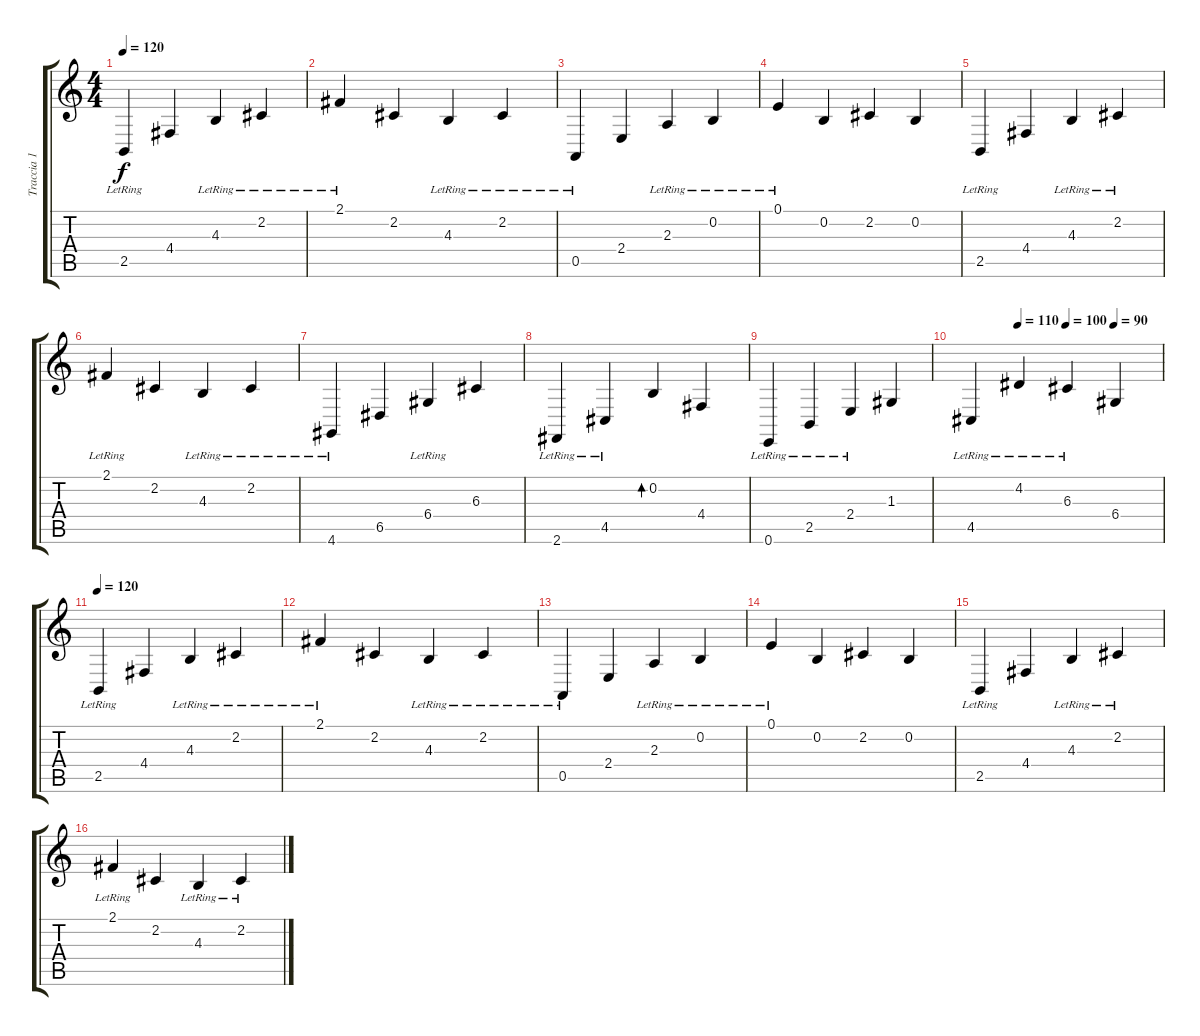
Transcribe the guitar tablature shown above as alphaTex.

\track ("Traccia 1" "Traccia 1") {instrument acousticgrandpiano}
\staff {score tabs}
\tuning (E4 B3 G3 D3 A2 E2) {hide}
\ts (4 4)
\tempo 120
\clef g2
\ks c
2.5{lr}.4{dy f instrument acousticgrandpiano} 4.4.4 4.3{lr}.4 2.2{lr}.4 |
2.1{lr}.4 2.2.4 4.3{lr}.4 2.2{lr}.4 |
0.5{lr}.4 2.4.4 2.3{lr}.4 0.2{lr}.4 |
0.1{lr}.4 0.2.4 2.2.4 0.2.4 |
2.5{lr}.4 4.4.4 4.3{lr}.4 2.2{lr}.4 |
2.1{lr}.4 2.2.4 4.3{lr}.4 2.2{lr}.4 |
4.6{lr}.4 6.5.4 6.4{lr}.4 6.3.4 |
2.6{lr}.4 4.5{lr}.4 0.2.4{bd 120} 4.4.4 |
0.6{lr}.4 2.5{lr}.4 2.4{lr}.4 1.3.4 |
\tempo (110 0.25)
\tempo (100 0.5)
\tempo (90 0.75)
4.5{lr}.4 4.2{lr}.4 6.3{lr}.4 6.4.4 |
\tempo 120
2.5{lr}.4 4.4.4 4.3{lr}.4 2.2{lr}.4 |
2.1{lr}.4 2.2.4 4.3{lr}.4 2.2{lr}.4 |
0.5{lr}.4 2.4.4 2.3{lr}.4 0.2{lr}.4 |
0.1{lr}.4 0.2.4 2.2.4 0.2.4 |
2.5{lr}.4 4.4.4 4.3{lr}.4 2.2{lr}.4 |
2.1{lr}.4 2.2.4 4.3{lr}.4 2.2{lr}.4
